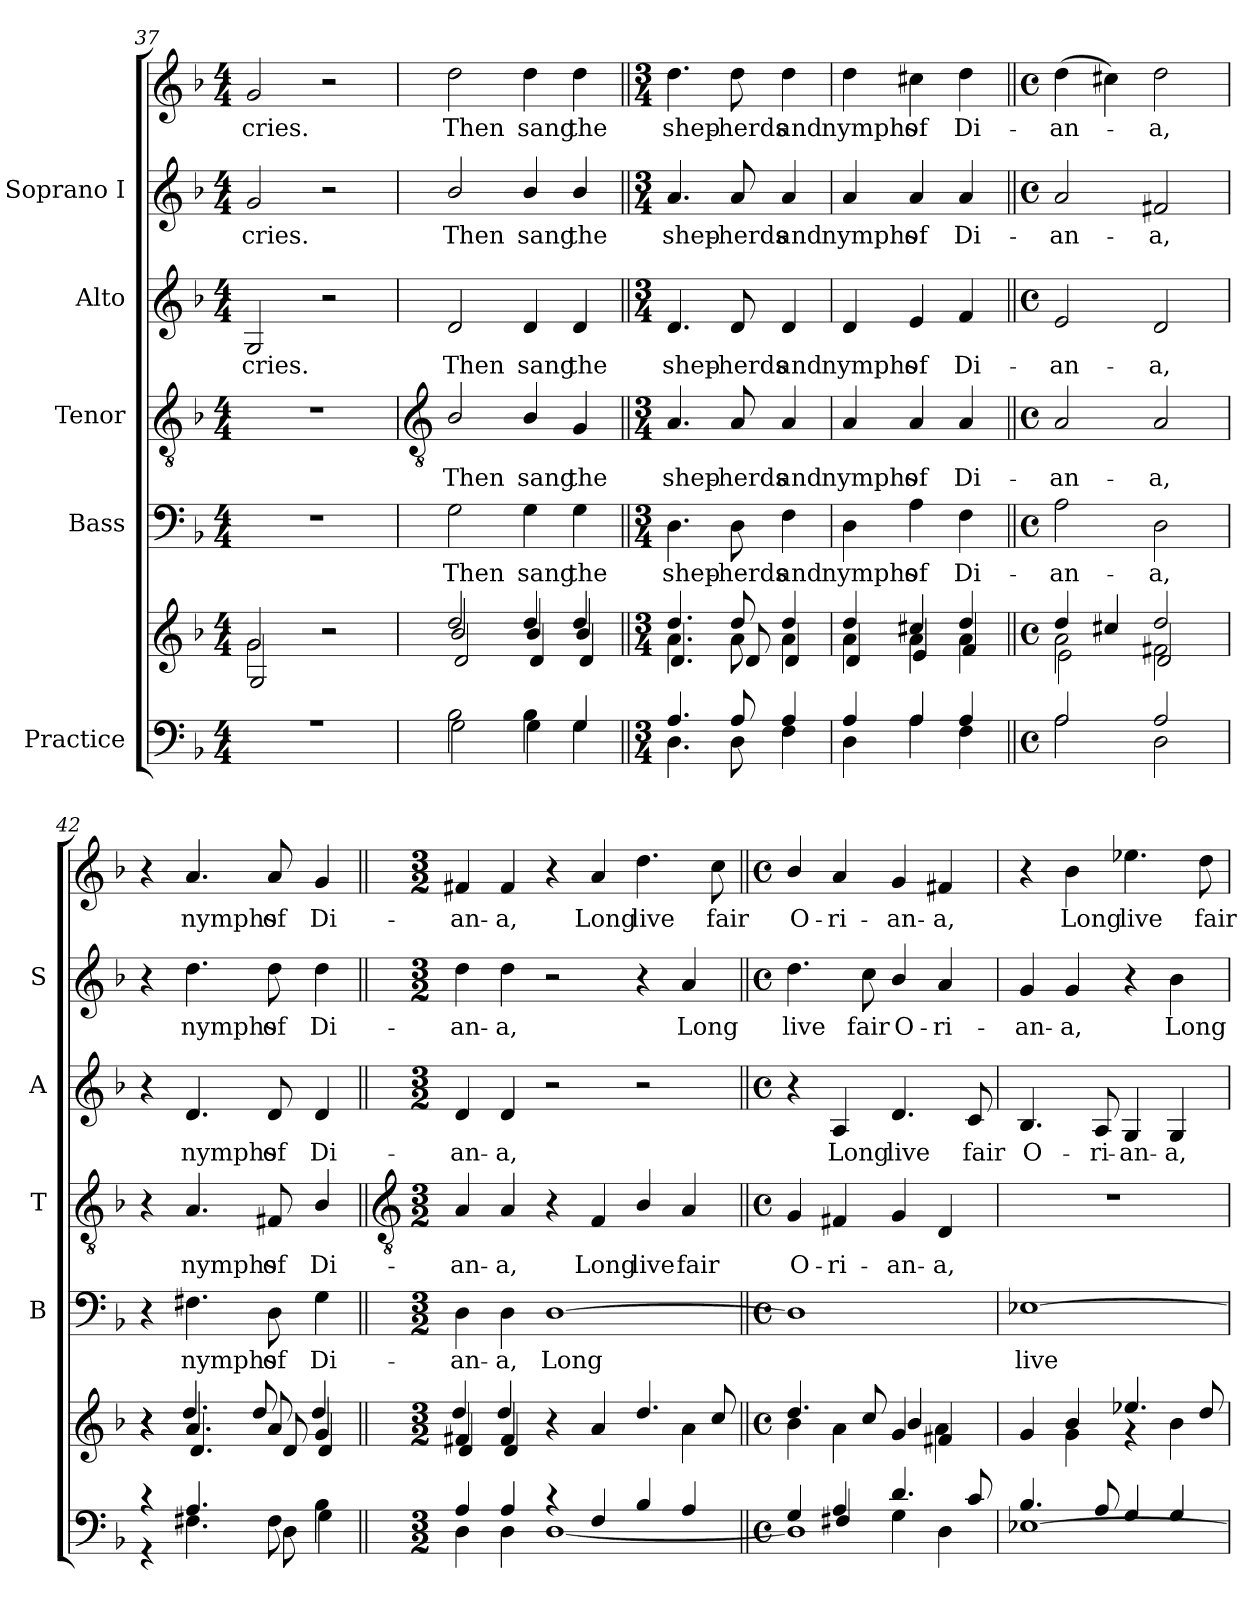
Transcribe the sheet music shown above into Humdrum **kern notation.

**kern	**kern	**kern	**text	**kern	**text	**kern	**text	**kern	**text	**kern	**text
*part5	*part5	*part4	*part4	*part3	*part3	*part2	*part2	*part1	*part1	*part1	*part1
*staff7	*staff6	*staff5	*staff5	*staff4	*staff4	*staff3	*staff3	*staff2	*staff2	*staff1	*staff1
*I"Practice	*	*I"Bass	*	*I"Tenor	*	*I"Alto	*	*I"Soprano I	*	*	*
*	*	*I'B	*	*I'T	*	*I'A	*	*I'S	*	*	*
*clefF4	*clefG2	*clefF4	*	*clefGv2	*	*clefG2	*	*clefG2	*	*clefG2	*
*k[b-]	*k[b-]	*k[b-]	*	*k[b-]	*	*k[b-]	*	*k[b-]	*	*k[b-]	*
*F:	*F:	*F:	*	*F:	*	*F:	*	*F:	*	*F:	*
*M4/4	*M4/4	*M4/4	*	*M4/4	*	*M4/4	*	*M4/4	*	*M4/4	*
=37	=37	=37	=37	=37	=37	=37	=37	=37	=37	=37	=37
*^	*^	*	*	*	*	*	*	*	*	*	*
*	*	*	*^	*	*	*	*	*	*	*	*	*	*
!	!	!	!	!	!	!	!	!	!	!LO:LY:b	!	!LO:LY:b	!	!LO:LY:b
1r	1ryy	2g	2g	2G	1r	.	1r	.	2G	cries.	2g	cries.	2g	cries.
.	.	2r	2r	2r	.	.	.	.	2r	.	2r	.	2r	.
!!LO:LB:g=z
=38	=38	=38	=38	=38	=38	=38	=38	=38	=38	=38	=38	=38	=38	=38
*	*	*	*	*	*	*	*clefGv2	*	*	*	*	*	*	*
!	!	!	!	!	!	!LO:LY:b	!	!LO:LY:b	!	!LO:LY:b	!	!LO:LY:b	!	!LO:LY:b
2B-\	2G	2dd/	2b-/	2d	2G	Then	2B-/	Then	2d	Then	2b-/	Then	2dd	Then
!	!	!	!	!	!	!LO:LY:b	!	!LO:LY:b	!	!LO:LY:b	!	!LO:LY:b	!	!LO:LY:b
4B-\	4G	4dd/	4b-/	4d	4G	sang	4B-/	sang	4d	sang	4b-/	sang	4dd	sang
!	!	!	!	!	!	!LO:LY:b	!	!LO:LY:b	!	!LO:LY:b	!	!LO:LY:b	!	!LO:LY:b
4G	4G\	4dd/	4b-/	4d	4G\	the	4G	the	4d	the	4b-/	the	4dd	the
=39||	=39||	=39||	=39||	=39||	=39||	=39||	=39||	=39||	=39||	=39||	=39||	=39||	=39||	=39||
*M3/4	*	*M3/4	*	*	*M3/4	*	*M3/4	*	*M3/4	*	*M3/4	*	*M3/4	*
!	!	!	!	!	!	!LO:LY:b	!	!LO:LY:b	!	!LO:LY:b	!	!LO:LY:b	!	!LO:LY:b
4.A	4.D\	4.dd/	4.a	4.d	4.D\	shep-	4.A	shep-	4.d	shep-	4.a	shep-	4.dd	shep-
!	!	!	!	!	!	!LO:LY:b	!	!LO:LY:b	!	!LO:LY:b	!	!LO:LY:b	!	!LO:LY:b
8A	8D\	8dd/	8a	8d	8D\	-herds	8A	-herds	8d	-herds	8a	-herds	8dd	-herds
!	!	!	!	!	!	!LO:LY:b	!	!LO:LY:b	!	!LO:LY:b	!	!LO:LY:b	!	!LO:LY:b
4A	4F\	4dd/	4a	4d	4F\	and	4A	and	4d	and	4a	and	4dd	and
=40	=40	=40	=40	=40	=40	=40	=40	=40	=40	=40	=40	=40	=40	=40
!	!	!	!	!	!	!LO:LY:b	!	!LO:LY:b	!	!LO:LY:b	!	!LO:LY:b	!	!LO:LY:b
4A	4D\	4dd/	4a	4d	4D\	nymphs	4A	nymphs	4d	nymphs	4a	-nymphs	4dd	nymphs
!	!	!	!	!	!	!LO:LY:b	!	!LO:LY:b	!	!LO:LY:b	!	!LO:LY:b	!	!LO:LY:b
4A	4A\	4cc#X/	4a	4e	4A\	of	4A	of	4e	of	4a	of	4cc#X	of
!	!	!	!	!	!	!LO:LY:b	!	!LO:LY:b	!	!LO:LY:b	!	!LO:LY:b	!	!LO:LY:b
4A	4F\	4dd/	4a	4f	4F\	Di-	4A	Di-	4f	Di-	4a	Di-	4dd	Di-
=41||	=41||	=41||	=41||	=41||	=41||	=41||	=41||	=41||	=41||	=41||	=41||	=41||	=41||	=41||
*M4/4	*	*M4/4	*	*	*M4/4	*	*M4/4	*	*M4/4	*	*M4/4	*	*M4/4	*
*met(c)	*	*met(c)	*	*	*met(c)	*	*met(c)	*	*met(c)	*	*met(c)	*	*met(c)	*
!	!	!	!	!	!	!LO:LY:b	!	!LO:LY:b	!	!LO:LY:b	!	!LO:LY:b	!	!LO:LY:b
2A	2A\	4dd/	2a\	2e\	2A\	-an-	2A	-an-	2e	-an-	2a	an-	(>4dd	-an-
.	.	4cc#X/	.	.	.	.	.	.	.	.	.	.	4cc#X)	.
!	!	!	!	!	!	!LO:LY:b	!	!LO:LY:b	!	!LO:LY:b	!	!LO:LY:b	!	!LO:LY:b
2A	2D\	2dd/	2f#X	2d	2D\	-a,	2A	-a,	2d	-a,	2f#X	-a,	2dd	a,
=42	=42	=42	=42	=42	=42	=42	=42	=42	=42	=42	=42	=42	=42	=42
4r	4r	4r	4r	4r	4r	.	4r	.	4r	.	4r	.	4r	.
!	!	!	!	!	!	!LO:LY:b	!	!LO:LY:b	!	!LO:LY:b	!	!LO:LY:b	!	!LO:LY:b
4.A	4.F#X\	4.a/	4.dd/	4.d	4.F#X\	nymphs	4.A	nymphs	4.d	nymphs	4.dd	-nymphs	4.a	nymphs
!	!	!	!	!	!	!LO:LY:b	!	!LO:LY:b	!	!LO:LY:b	!	!LO:LY:b	!	!LO:LY:b
8F#\	8D\	8a/	8dd/	8d	8D\	of	8F#X	of	8d	of	8dd	of	8a	of
!	!	!	!	!	!	!LO:LY:b	!	!LO:LY:b	!	!LO:LY:b	!	!LO:LY:b	!	!LO:LY:b
4B-\	4G\	4g/	4dd/	4d	4G\	Di-	4B-/	Di-	4d	Di-	4dd	Di-	4g	Di-
!!LO:LB:g=z
=43||	=43||	=43||	=43||	=43||	=43||	=43||	=43||	=43||	=43||	=43||	=43||	=43||	=43||	=43||
*	*	*	*	*	*	*	*clefGv2	*	*	*	*	*	*	*
*M3/2	*	*M3/2	*	*	*M3/2	*	*M3/2	*	*M3/2	*	*M3/2	*	*M3/2	*
!	!	!	!	!	!	!LO:LY:b	!	!LO:LY:b	!	!LO:LY:b	!	!LO:LY:b	!	!LO:LY:b
4A	4D\	4f#X	4dd/	4d	4D\	-an-	4A	-an-	4d	-an-	4dd	an-	4f#X	-an-
!	!	!	!	!	!	!LO:LY:b	!	!LO:LY:b	!	!LO:LY:b	!	!LO:LY:b	!	!LO:LY:b
4A	4D\	4f#	4dd/	4d	4D\	-a,	4A	-a,	4d	-a,	4dd	-a,	4f#	-a,
!	!	!	!	!	!	!LO:LY:b	!	!	!	!	!	!	!	!
4r	[1D\	4r	2ryy	2ryy	[1D	Long	4r	.	2r	.	2r	.	4r	.
!	!	!	!	!	!	!	!	!LO:LY:b	!	!	!	!	!	!LO:LY:b
4F/	.	4a	.	.	.	.	4F	Long	.	.	.	.	4a	Long
!	!	!	!	!	!	!	!	!LO:LY:b	!	!	!	!	!	!LO:LY:b
4B-/	.	4.dd/	4ryy	2ryy	.	.	4B-/	live	2r	.	4r	.	4.dd	live
!	!	!	!	!	!	!	!	!LO:LY:b	!	!	!	!LO:LY:b	!	!
4A/	.	.	4a\	.	.	.	4A	fair	.	.	4a	Long	.	.
!	!	!	!	!	!	!	!	!	!	!	!	!	!	!LO:LY:b
.	.	8cc/	.	.	.	.	.	.	.	.	.	.	8cc	fair
*v	*v	*	*	*	*	*	*	*	*	*	*	*	*	*
=44||	=44||	=44||	=44||	=44||	=44||	=44||	=44||	=44||	=44||	=44||	=44||	=44||	=44||
*M4/4	*M4/4	*	*	*M4/4	*	*M4/4	*	*M4/4	*	*M4/4	*	*M4/4	*
*met(c)	*met(c)	*	*	*met(c)	*	*met(c)	*	*met(c)	*	*met(c)	*	*met(c)	*
*^	*	*	*	*	*	*	*	*	*	*	*	*	*
*	*^	*	*	*	*	*	*	*	*	*	*	*	*	*
!	!	!	!	!	!	!	!	!	!LO:LY:b	!	!	!	!LO:LY:b	!	!LO:LY:b
4ryy	4G/	1D\]	4b-\	4.dd/	4ryy	1D]	.	4G	O-	4r	.	4.dd	live	4b-/	O-
!	!	!	!	!	!	!	!	!	!LO:LY:b	!	!LO:LY:b	!	!	!	!LO:LY:b
4A/	4F#X/	.	4a\	.	2.ryy	.	.	4F#X	-ri-	4A	Long	.	.	4a	-ri-
!	!	!	!	!	!	!	!	!	!	!	!	!	!LO:LY:b	!	!
.	.	.	.	8cc/	.	.	.	.	.	.	.	8cc	fair	.	.
!	!	!	!	!	!	!	!	!	!LO:LY:b	!	!LO:LY:b	!	!LO:LY:b	!	!LO:LY:b
4.d/	4G\	.	4g	4b-/	.	.	.	4G	-an-	4.d	live	4b-/	O-	4g	-an-
!	!	!	!	!	!	!	!	!	!LO:LY:b	!	!	!	!LO:LY:b	!	!LO:LY:b
.	4D\	.	4f#X	4a	.	.	.	4D	-a,	.	.	4a	-ri-	4f#X	-a,
!	!	!	!	!	!	!	!	!	!	!	!LO:LY:b	!	!	!	!
8c/	.	.	.	.	.	.	.	.	.	8c	fair	.	.	.	.
*	*	*	*	*v	*v	*	*	*	*	*	*	*	*	*	*
=45	=45	=45	=45	=45	=45	=45	=45	=45	=45	=45	=45	=45	=45	=45
!	!	!	!	!	!	!LO:LY:b	!	!	!	!LO:LY:b	!	!LO:LY:b	!	!
4.B-/	1ryy	[1E-X\	4ryy	4g	[1E-X	live	1r	.	4.B-	O-	4g	an-	4r	.
!	!	!	!	!	!	!	!	!	!	!	!	!LO:LY:b	!	!LO:LY:b
.	.	.	4b-/	4g	.	.	.	.	.	.	4g	-a,	4b-	-Long
!	!	!	!	!	!	!	!	!	!	!LO:LY:b	!	!	!	!
8A/	.	.	.	.	.	.	.	.	8A	-ri-	.	.	.	.
!	!	!	!	!	!	!	!	!	!	!LO:LY:b	!	!	!	!LO:LY:b
4G/	.	.	4.ee-X/	4r	.	.	.	.	4G	-an-	4r	.	4.ee-X	live
!	!	!	!	!	!	!	!	!	!	!LO:LY:b	!	!LO:LY:b	!	!
4G/	.	.	.	4b-	.	.	.	.	4G	-a,	4b-	Long	.	.
!	!	!	!	!	!	!	!	!	!	!	!	!	!	!LO:LY:b
.	.	.	8dd/	.	.	.	.	.	.	.	.	.	8dd	fair
*v	*v	*v	*	*	*	*	*	*	*	*	*	*	*	*
*	*v	*v	*	*	*	*	*	*	*	*	*	*
=	=	=	=	=	=	=	=	=	=	=	=
*-	*-	*-	*-	*-	*-	*-	*-	*-	*-	*-	*-
